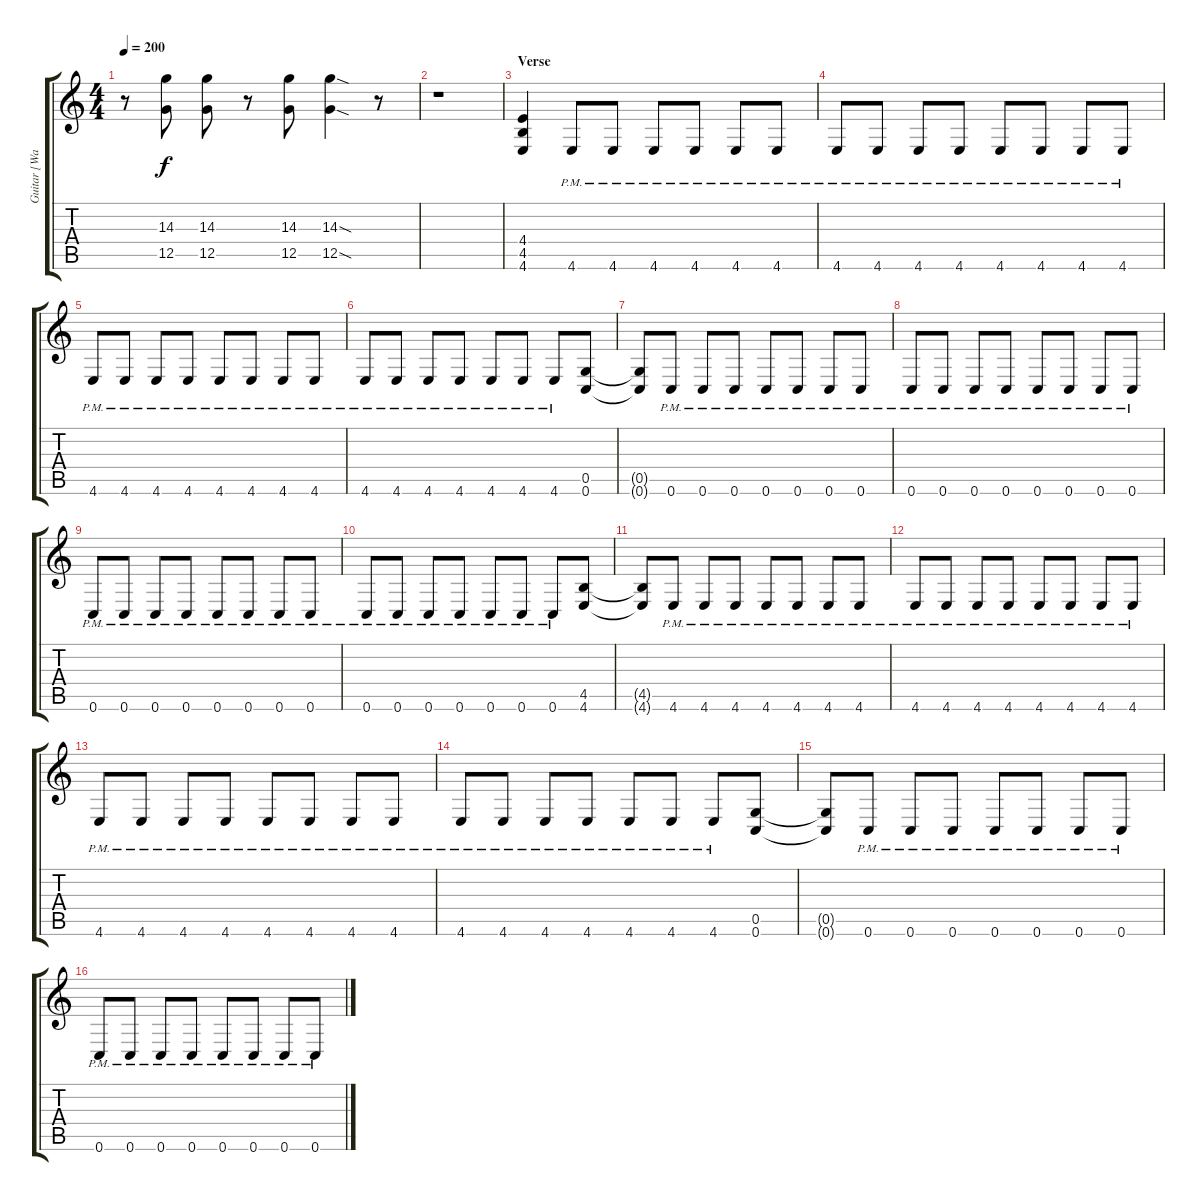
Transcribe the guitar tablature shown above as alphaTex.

\track ("Guitar [Wade Preston]" "Guitar [Wa") {instrument overdrivenguitar}
\staff {score tabs}
\tuning (D4 A3 F3 C3 G2 C2) {hide}
\ts (4 4)
\tempo 200
\clef g2
\ks c
r.8{dy f} (14.3 12.5).8 (14.3 12.5).8 r.8 (14.3 12.5).8 (14.3{sod} 12.5{sod}).4 r.8 |
r.1 |
\section ("" "Verse")
(4.4 4.5 4.6).4 4.6{pm}.8 4.6{pm}.8 4.6{pm}.8 4.6{pm}.8 4.6{pm}.8 4.6{pm}.8 |
4.6{pm}.8 4.6{pm}.8 4.6{pm}.8 4.6{pm}.8 4.6{pm}.8 4.6{pm}.8 4.6{pm}.8 4.6{pm}.8 |
4.6{pm}.8 4.6{pm}.8 4.6{pm}.8 4.6{pm}.8 4.6{pm}.8 4.6{pm}.8 4.6{pm}.8 4.6{pm}.8 |
4.6{pm}.8 4.6{pm}.8 4.6{pm}.8 4.6{pm}.8 4.6{pm}.8 4.6{pm}.8 4.6{pm}.8 (0.5 0.6).8 |
(0.5{t} 0.6{t}).8 0.6{pm}.8 0.6{pm}.8 0.6{pm}.8 0.6{pm}.8 0.6{pm}.8 0.6{pm}.8 0.6{pm}.8 |
0.6{pm}.8 0.6{pm}.8 0.6{pm}.8 0.6{pm}.8 0.6{pm}.8 0.6{pm}.8 0.6{pm}.8 0.6{pm}.8 |
0.6{pm}.8 0.6{pm}.8 0.6{pm}.8 0.6{pm}.8 0.6{pm}.8 0.6{pm}.8 0.6{pm}.8 0.6{pm}.8 |
0.6{pm}.8 0.6{pm}.8 0.6{pm}.8 0.6{pm}.8 0.6{pm}.8 0.6{pm}.8 0.6{pm}.8 (4.5 4.6).8 |
(4.5{t} 4.6{t}).8 4.6{pm}.8 4.6{pm}.8 4.6{pm}.8 4.6{pm}.8 4.6{pm}.8 4.6{pm}.8 4.6{pm}.8 |
4.6{pm}.8 4.6{pm}.8 4.6{pm}.8 4.6{pm}.8 4.6{pm}.8 4.6{pm}.8 4.6{pm}.8 4.6{pm}.8 |
4.6{pm}.8 4.6{pm}.8 4.6{pm}.8 4.6{pm}.8 4.6{pm}.8 4.6{pm}.8 4.6{pm}.8 4.6{pm}.8 |
4.6{pm}.8 4.6{pm}.8 4.6{pm}.8 4.6{pm}.8 4.6{pm}.8 4.6{pm}.8 4.6{pm}.8 (0.5 0.6).8 |
(0.5{t} 0.6{t}).8 0.6{pm}.8 0.6{pm}.8 0.6{pm}.8 0.6{pm}.8 0.6{pm}.8 0.6{pm}.8 0.6{pm}.8 |
0.6{pm}.8 0.6{pm}.8 0.6{pm}.8 0.6{pm}.8 0.6{pm}.8 0.6{pm}.8 0.6{pm}.8 0.6{pm}.8
